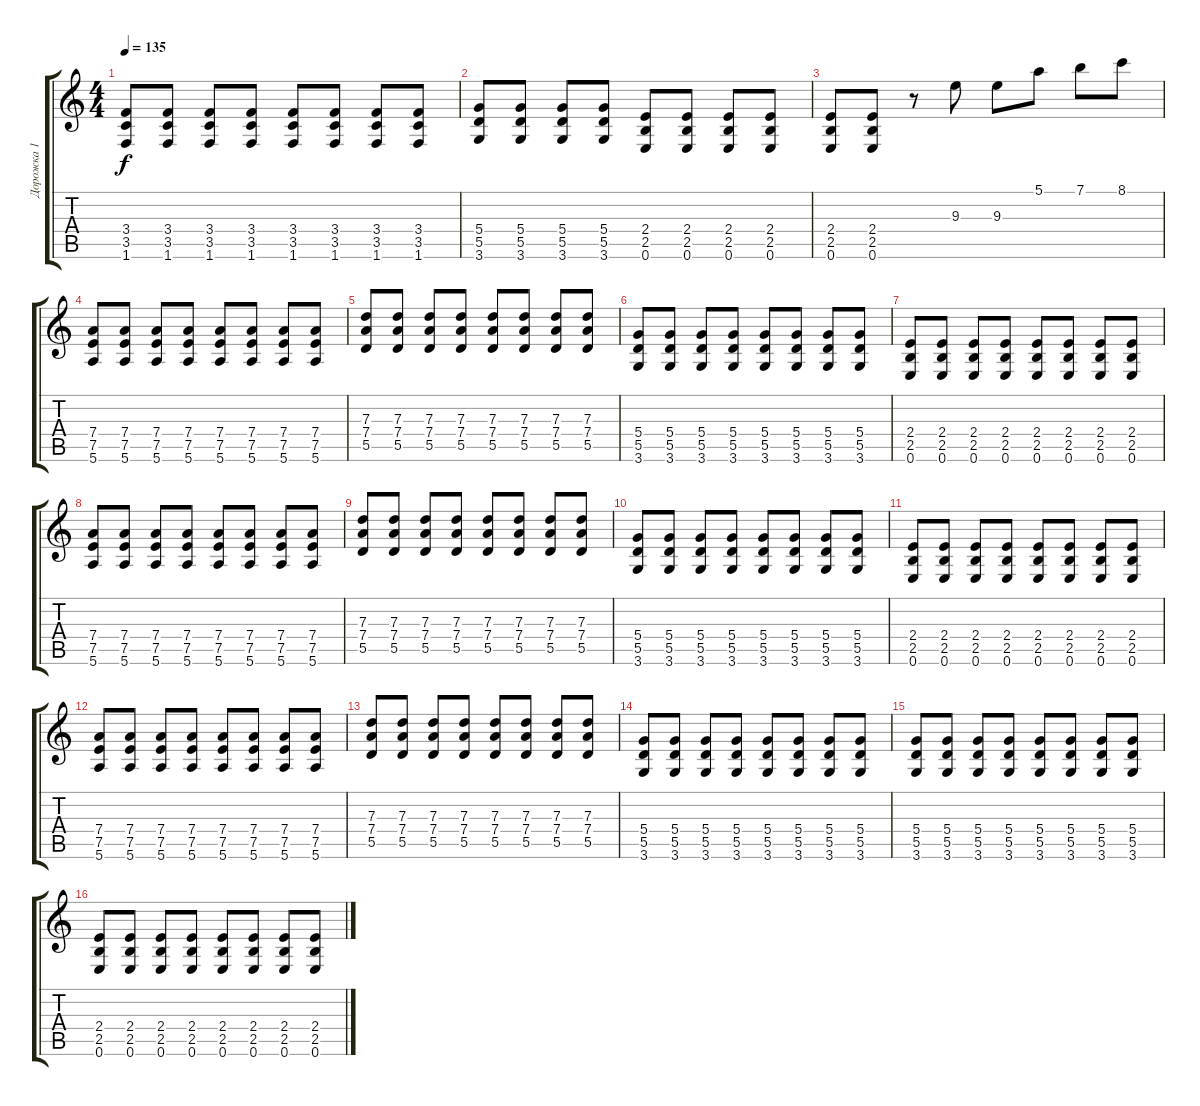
\track ("Дорожка 1" "Дорожка 1") {instrument overdrivenguitar}
\staff {score tabs}
\tuning (E4 B3 G3 D3 A2 E2) {hide}
\ts (4 4)
\tempo 135
\clef g2
\ks c
(3.4 3.5 1.6).8{dy f} (3.4 3.5 1.6).8 (3.4 3.5 1.6).8 (3.4 3.5 1.6).8 (3.4 3.5 1.6).8 (3.4 3.5 1.6).8 (3.4 3.5 1.6).8 (3.4 3.5 1.6).8 |
(5.4 5.5 3.6).8 (5.4 5.5 3.6).8 (5.4 5.5 3.6).8 (5.4 5.5 3.6).8 (2.4 2.5 0.6).8 (2.4 2.5 0.6).8 (2.4 2.5 0.6).8 (2.4 2.5 0.6).8 |
(2.4 2.5 0.6).8 (2.4 2.5 0.6).8 r.8 9.3.8 9.3.8 5.1.8 7.1.8 8.1.8 |
(7.4 7.5 5.6).8 (7.4 7.5 5.6).8 (7.4 7.5 5.6).8 (7.4 7.5 5.6).8 (7.4 7.5 5.6).8 (7.4 7.5 5.6).8 (7.4 7.5 5.6).8 (7.4 7.5 5.6).8 |
(7.3 7.4 5.5).8 (7.3 7.4 5.5).8 (7.3 7.4 5.5).8 (7.3 7.4 5.5).8 (7.3 7.4 5.5).8 (7.3 7.4 5.5).8 (7.3 7.4 5.5).8 (7.3 7.4 5.5).8 |
(5.4 5.5 3.6).8 (5.4 5.5 3.6).8 (5.4 5.5 3.6).8 (5.4 5.5 3.6).8 (5.4 5.5 3.6).8 (5.4 5.5 3.6).8 (5.4 5.5 3.6).8 (5.4 5.5 3.6).8 |
(2.4 2.5 0.6).8 (2.4 2.5 0.6).8 (2.4 2.5 0.6).8 (2.4 2.5 0.6).8 (2.4 2.5 0.6).8 (2.4 2.5 0.6).8 (2.4 2.5 0.6).8 (2.4 2.5 0.6).8 |
(7.4 7.5 5.6).8 (7.4 7.5 5.6).8 (7.4 7.5 5.6).8 (7.4 7.5 5.6).8 (7.4 7.5 5.6).8 (7.4 7.5 5.6).8 (7.4 7.5 5.6).8 (7.4 7.5 5.6).8 |
(7.3 7.4 5.5).8 (7.3 7.4 5.5).8 (7.3 7.4 5.5).8 (7.3 7.4 5.5).8 (7.3 7.4 5.5).8 (7.3 7.4 5.5).8 (7.3 7.4 5.5).8 (7.3 7.4 5.5).8 |
(5.4 5.5 3.6).8 (5.4 5.5 3.6).8 (5.4 5.5 3.6).8 (5.4 5.5 3.6).8 (5.4 5.5 3.6).8 (5.4 5.5 3.6).8 (5.4 5.5 3.6).8 (5.4 5.5 3.6).8 |
(2.4 2.5 0.6).8 (2.4 2.5 0.6).8 (2.4 2.5 0.6).8 (2.4 2.5 0.6).8 (2.4 2.5 0.6).8 (2.4 2.5 0.6).8 (2.4 2.5 0.6).8 (2.4 2.5 0.6).8 |
(7.4 7.5 5.6).8 (7.4 7.5 5.6).8 (7.4 7.5 5.6).8 (7.4 7.5 5.6).8 (7.4 7.5 5.6).8 (7.4 7.5 5.6).8 (7.4 7.5 5.6).8 (7.4 7.5 5.6).8 |
(7.3 7.4 5.5).8 (7.3 7.4 5.5).8 (7.3 7.4 5.5).8 (7.3 7.4 5.5).8 (7.3 7.4 5.5).8 (7.3 7.4 5.5).8 (7.3 7.4 5.5).8 (7.3 7.4 5.5).8 |
(5.4 5.5 3.6).8 (5.4 5.5 3.6).8 (5.4 5.5 3.6).8 (5.4 5.5 3.6).8 (5.4 5.5 3.6).8 (5.4 5.5 3.6).8 (5.4 5.5 3.6).8 (5.4 5.5 3.6).8 |
(5.4 5.5 3.6).8 (5.4 5.5 3.6).8 (5.4 5.5 3.6).8 (5.4 5.5 3.6).8 (5.4 5.5 3.6).8 (5.4 5.5 3.6).8 (5.4 5.5 3.6).8 (5.4 5.5 3.6).8 |
(2.4 2.5 0.6).8 (2.4 2.5 0.6).8 (2.4 2.5 0.6).8 (2.4 2.5 0.6).8 (2.4 2.5 0.6).8 (2.4 2.5 0.6).8 (2.4 2.5 0.6).8 (2.4 2.5 0.6).8
